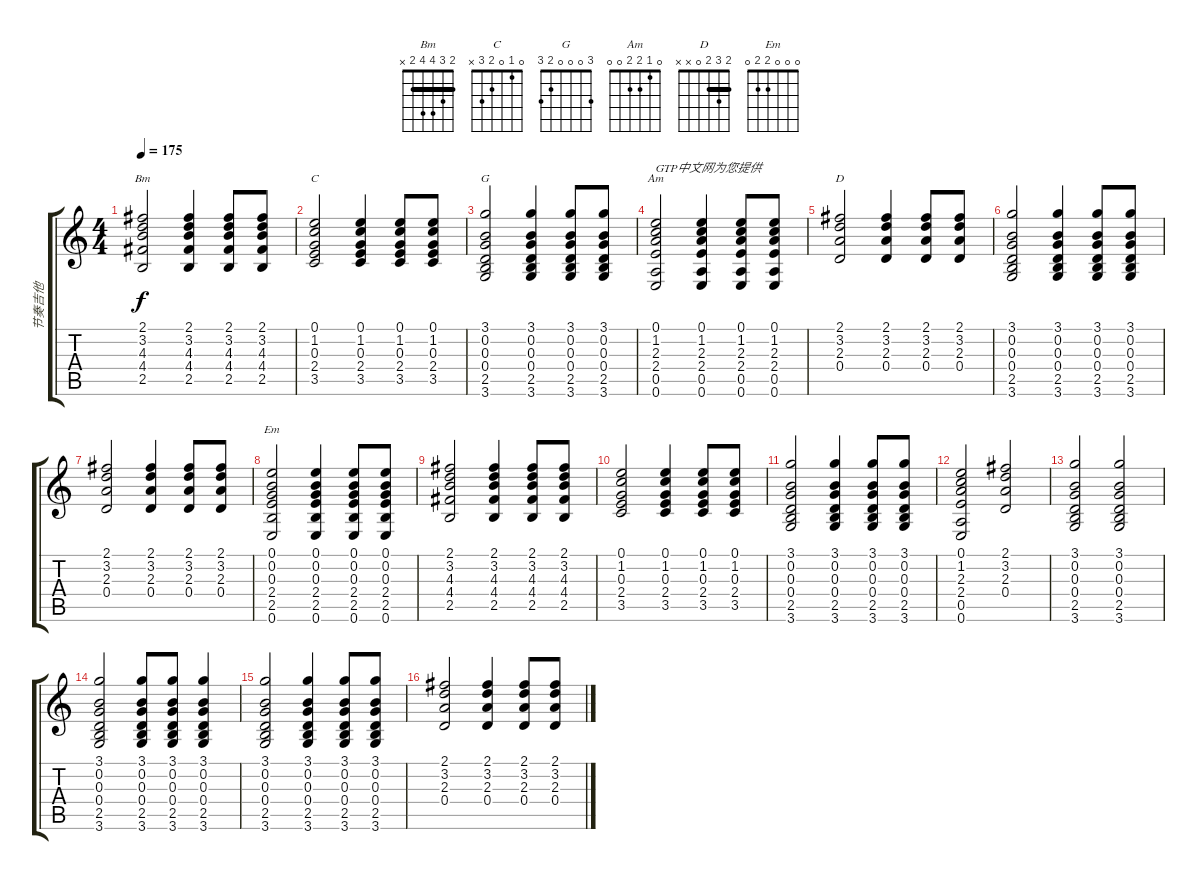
\track ("节奏吉他" "节奏吉他") {instrument acousticguitarsteel}
\staff {score tabs}
\tuning (E4 B3 G3 D3 A2 E2) {hide}
\chord ("Bm" 2 3 4 4 2 x) {barre 2}
\chord ("C" 0 1 0 2 3 x)
\chord ("G" 3 0 0 0 2 3)
\chord ("Am" 0 1 2 2 0 0)
\chord ("D" 2 3 2 0 x x) {barre 2}
\chord ("Em" 0 0 0 2 2 0)
\ts (4 4)
\tempo 175
\clef g2
\ks c
(2.1 3.2 4.3 4.4 2.5).2{ch "Bm" dy f} (2.1 3.2 4.3 4.4 2.5).4 (2.1 3.2 4.3 4.4 2.5).8 (2.1 3.2 4.3 4.4 2.5).8 |
(0.1 1.2 0.3 2.4 3.5).2{ch "C"} (0.1 1.2 0.3 2.4 3.5).4 (0.1 1.2 0.3 2.4 3.5).8 (0.1 1.2 0.3 2.4 3.5).8 |
(3.1 0.2 0.3 0.4 2.5 3.6).2{ch "G"} (3.1 0.2 0.3 0.4 2.5 3.6).4 (3.1 0.2 0.3 0.4 2.5 3.6).8 (3.1 0.2 0.3 0.4 2.5 3.6).8 |
(0.1 1.2 2.3 2.4 0.5 0.6).2{ch "Am" txt "GTP中文网为您提供"} (0.1 1.2 2.3 2.4 0.5 0.6).4 (0.1 1.2 2.3 2.4 0.5 0.6).8 (0.1 1.2 2.3 2.4 0.5 0.6).8 |
(2.1 3.2 2.3 0.4).2{ch "D"} (2.1 3.2 2.3 0.4).4 (2.1 3.2 2.3 0.4).8 (2.1 3.2 2.3 0.4).8 |
(3.1 0.2 0.3 0.4 2.5 3.6).2 (3.1 0.2 0.3 0.4 2.5 3.6).4 (3.1 0.2 0.3 0.4 2.5 3.6).8 (3.1 0.2 0.3 0.4 2.5 3.6).8 |
(2.1 3.2 2.3 0.4).2 (2.1 3.2 2.3 0.4).4 (2.1 3.2 2.3 0.4).8 (2.1 3.2 2.3 0.4).8 |
(0.1 0.2 0.3 2.4 2.5 0.6).2{ch "Em"} (0.1 0.2 0.3 2.4 2.5 0.6).4 (0.1 0.2 0.3 2.4 2.5 0.6).8 (0.1 0.2 0.3 2.4 2.5 0.6).8 |
(2.1 3.2 4.3 4.4 2.5).2 (2.1 3.2 4.3 4.4 2.5).4 (2.1 3.2 4.3 4.4 2.5).8 (2.1 3.2 4.3 4.4 2.5).8 |
(0.1 1.2 0.3 2.4 3.5).2 (0.1 1.2 0.3 2.4 3.5).4 (0.1 1.2 0.3 2.4 3.5).8 (0.1 1.2 0.3 2.4 3.5).8 |
(3.1 0.2 0.3 0.4 2.5 3.6).2 (3.1 0.2 0.3 0.4 2.5 3.6).4 (3.1 0.2 0.3 0.4 2.5 3.6).8 (3.1 0.2 0.3 0.4 2.5 3.6).8 |
(0.1 1.2 2.3 2.4 0.5 0.6).2 (2.1 3.2 2.3 0.4).2 |
(3.1 0.2 0.3 0.4 2.5 3.6).2 (3.1 0.2 0.3 0.4 2.5 3.6).2 |
(3.1 0.2 0.3 0.4 2.5 3.6).2 (3.1 0.2 0.3 0.4 2.5 3.6).8 (3.1 0.2 0.3 0.4 2.5 3.6).8 (3.1 0.2 0.3 0.4 2.5 3.6).4 |
(3.1 0.2 0.3 0.4 2.5 3.6).2 (3.1 0.2 0.3 0.4 2.5 3.6).4 (3.1 0.2 0.3 0.4 2.5 3.6).8 (3.1 0.2 0.3 0.4 2.5 3.6).8 |
(2.1 3.2 2.3 0.4).2 (2.1 3.2 2.3 0.4).4 (2.1 3.2 2.3 0.4).8 (2.1 3.2 2.3 0.4).8
